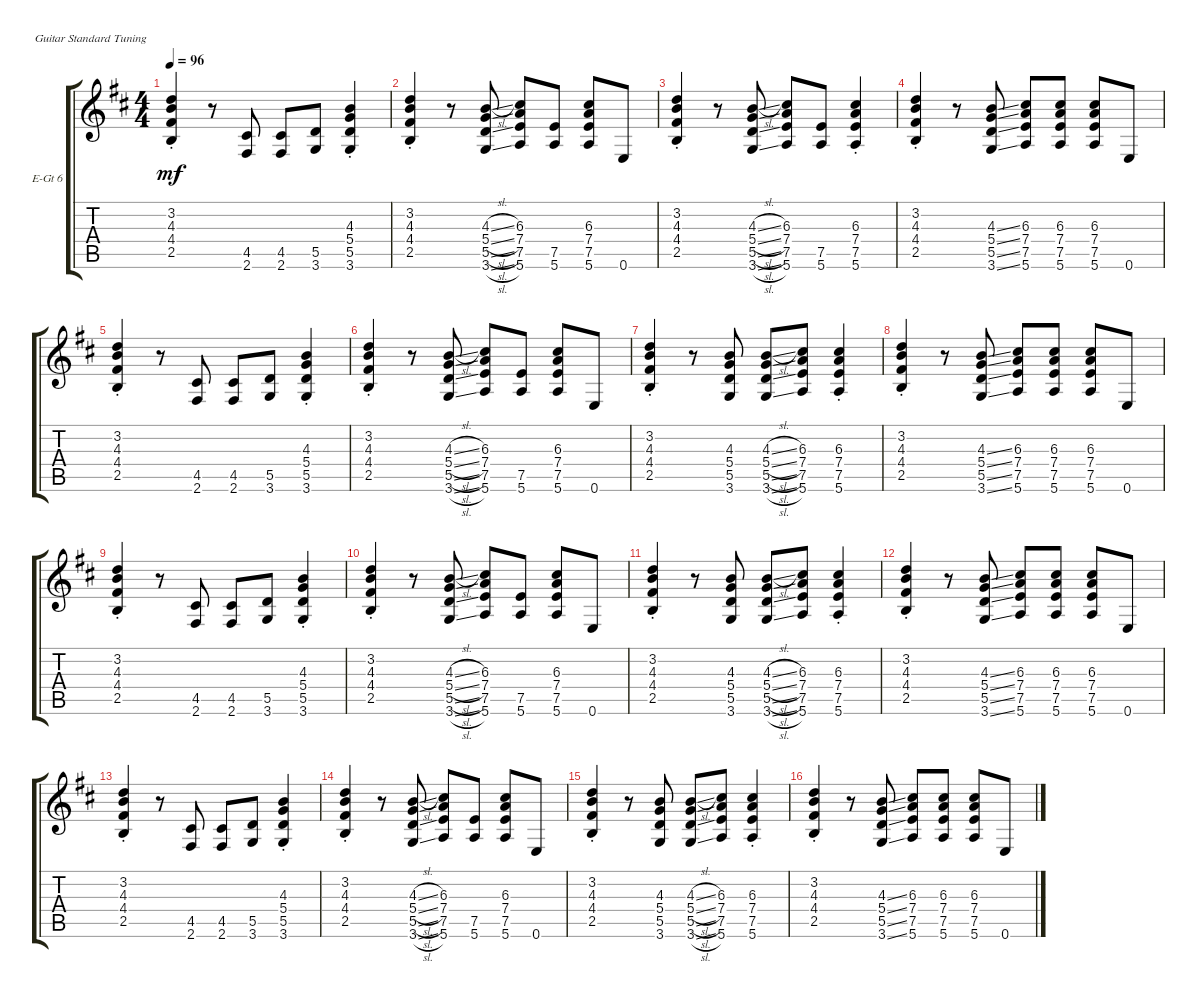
\defaultSystemsLayout 4
\bracketExtendMode groupsimilarinstruments
\firstSystemTrackNameOrientation horizontal
\otherSystemsTrackNameOrientation horizontal
\track ("Electric Guitar 6" "E-Gt 6") {instrument electricguitarclean}
\staff {score tabs}
\tuning (E4 B3 G3 D3 A2 E2)
\ts (4 4)
\tempo 96
\clef g2
\ks d
(2.5 4.3 4.4 3.2{st}).4{dy mf} r.8 (2.6 4.5).8 (4.5 2.6).8 (3.6 5.5).8 (3.6 5.5 5.4 4.3{st}).4 |
(2.5 4.4 4.3 3.2{st}).4 r.8 (3.6{sl} 5.5{sl} 5.4{sl} 4.3{sl}).8 (5.6 7.5 7.4 6.3).8 (5.6 7.5).8 (5.6 7.5 7.4 6.3).8 0.6.8 |
(2.5 4.4 4.3 3.2{st}).4 r.8 (3.6{sl} 5.5{sl} 5.4{sl} 4.3{sl}).8 (5.6 7.5 7.4 6.3).8 (5.6 7.5).8 (5.6 7.5{st} 7.4 6.3).4 |
(2.5 4.4 4.3 3.2{st}).4 r.8 (3.6{ss} 5.5{ss} 5.4{ss} 4.3{ss}).8 (5.6 7.5 7.4 6.3).8 (5.6 7.5 7.4 6.3).8 (5.6 7.5 7.4 6.3).8 0.6.8 |
(2.5 4.3 4.4 3.2{st}).4 r.8 (2.6 4.5).8 (4.5 2.6).8 (3.6 5.5).8 (3.6 5.5 5.4 4.3{st}).4 |
(2.5 4.4 4.3 3.2{st}).4 r.8 (3.6{sl} 5.5{sl} 5.4{sl} 4.3{sl}).8 (5.6 7.5 7.4 6.3).8 (5.6 7.5).8 (5.6 7.5 7.4 6.3).8 0.6.8 |
(2.5 4.4 4.3 3.2{st}).4 r.8 (3.6 5.5 5.4 4.3).8 (3.6{sl} 5.5{sl} 5.4{sl} 4.3{sl}).8 (5.6 7.5 7.4 6.3).8 (5.6 7.5{st} 7.4 6.3).4 |
(2.5 4.4 4.3 3.2{st}).4 r.8 (3.6{ss} 5.5{ss} 5.4{ss} 4.3{ss}).8 (5.6 7.5 7.4 6.3).8 (5.6 7.5 7.4 6.3).8 (5.6 7.5 7.4 6.3).8 0.6.8 |
(2.5 4.3 4.4 3.2{st}).4 r.8 (2.6 4.5).8 (4.5 2.6).8 (3.6 5.5).8 (3.6 5.5 5.4 4.3{st}).4 |
(2.5 4.4 4.3 3.2{st}).4 r.8 (3.6{sl} 5.5{sl} 5.4{sl} 4.3{sl}).8 (5.6 7.5 7.4 6.3).8 (5.6 7.5).8 (5.6 7.5 7.4 6.3).8 0.6.8 |
(2.5 4.4 4.3 3.2{st}).4 r.8 (3.6 5.5 5.4 4.3).8 (3.6{sl} 5.5{sl} 5.4{sl} 4.3{sl}).8 (5.6 7.5 7.4 6.3).8 (5.6 7.5{st} 7.4 6.3).4 |
(2.5 4.4 4.3 3.2{st}).4 r.8 (3.6{ss} 5.5{ss} 5.4{ss} 4.3{ss}).8 (5.6 7.5 7.4 6.3).8 (5.6 7.5 7.4 6.3).8 (5.6 7.5 7.4 6.3).8 0.6.8 |
(2.5 4.3 4.4 3.2{st}).4 r.8 (2.6 4.5).8 (4.5 2.6).8 (3.6 5.5).8 (3.6 5.5 5.4 4.3{st}).4 |
(2.5 4.4 4.3 3.2{st}).4 r.8 (3.6{sl} 5.5{sl} 5.4{sl} 4.3{sl}).8 (5.6 7.5 7.4 6.3).8 (5.6 7.5).8 (5.6 7.5 7.4 6.3).8 0.6.8 |
(2.5 4.4 4.3 3.2{st}).4 r.8 (3.6 5.5 5.4 4.3).8 (3.6{sl} 5.5{sl} 5.4{sl} 4.3{sl}).8 (5.6 7.5 7.4 6.3).8 (5.6 7.5{st} 7.4 6.3).4 |
(2.5 4.4 4.3 3.2{st}).4 r.8 (3.6{ss} 5.5{ss} 5.4{ss} 4.3{ss}).8 (5.6 7.5 7.4 6.3).8 (5.6 7.5 7.4 6.3).8 (5.6 7.5 7.4 6.3).8 0.6.8
